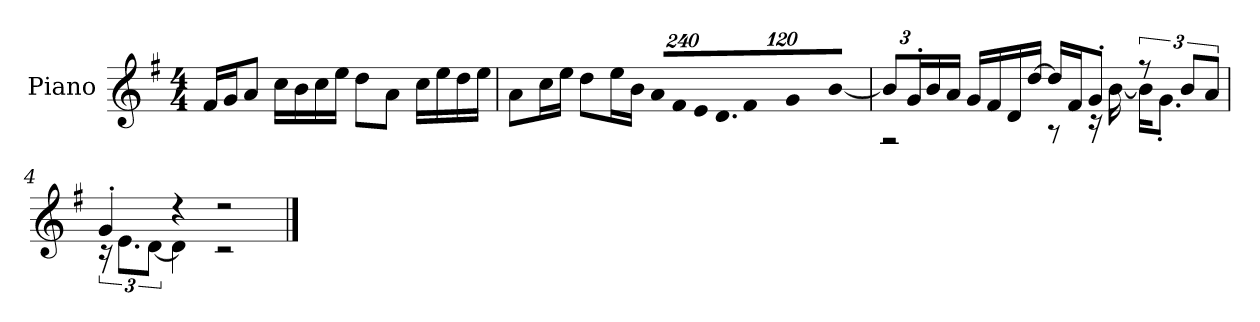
**kern
*part1
*staff1
*I"Piano
*I'P-no
*clefG2
*k[f#]
*M4/4
*MM90
=1
16f#/LL
16g/J
8a/J
16cc\LL
16b\
16cc\
16ee\JJ
8dd\L
8a\J
16cc\LL
16ee\
16dd\
16ee\JJ
=2
8a\L
16cc\L
16ee\JJ
8dd\L
16ee\L
16b\JJ
*Xbrackettup
!LO:N:vis=16
1920%137a/LL
!LO:N:vis=16
1920%137f#/
!LO:N:vis=16
1920%137e/
!LO:N:vis=16.
960%103d/
!LO:N:vis=16
1920%137f#/
!LO:N:vis=16
1920%137g/
!LO:N:vis=32
[640%23b/JJk
!!LO:LB:g=z
=3
*^
12b/L]	2r
24g'/L	.
16b/	.
16a/JJ	.
16g/LL	.
16f#/	.
16d/	.
[16dd/JJ	.
16dd/LL]	8r
16f#/J	.
8g'/J	16r
.	[16b\
*brackettup	*
12r	16b\KL]
.	8.g'\J
12b/L	.
12a/J	.
=4	=4
4g'/	24r
.	12.e\L
.	[12d\J
4r	4d\]
2r	2r
*v	*v
==
*-
